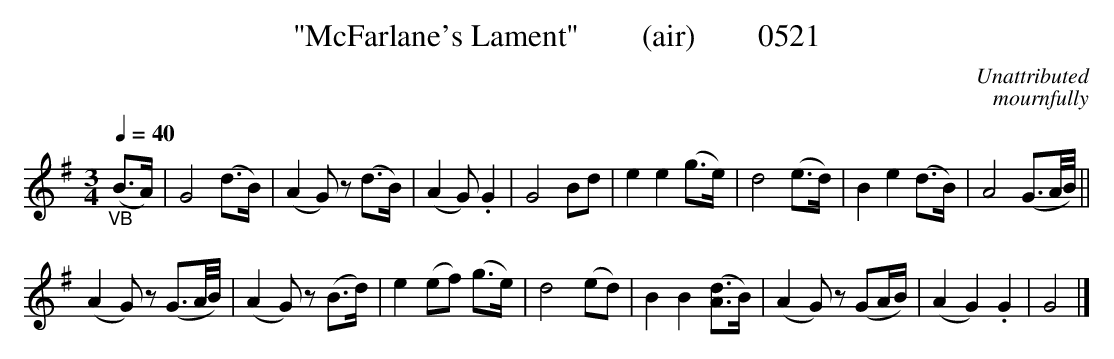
X:1
T:"McFarlane's Lament"        (air)        0521
C:Unattributed
C:mournfully
Q:1/4=40
M:3/4
L:1/8
K:G
"_VB"(B3/2A/2)|G4(d3/2B/2)|(A2G) z(d3/2B/2)|(A2G) .G2|G4Bd|e2e2(g3/2e/2)|d4(e3/2d/2)|B2e2(d3/2B/2)|A4(G3/2A/4B/4)||
(A2G) z(G3/2A/4B/4)|(A2G) z(B3/2d/2)|e2(ef) (g3/2e/2)|d4(ed)|B2B2([A3/2d3/2]B/2)|(A2G) z(GA/2B/2)|(A2G2).G2|G4|]
